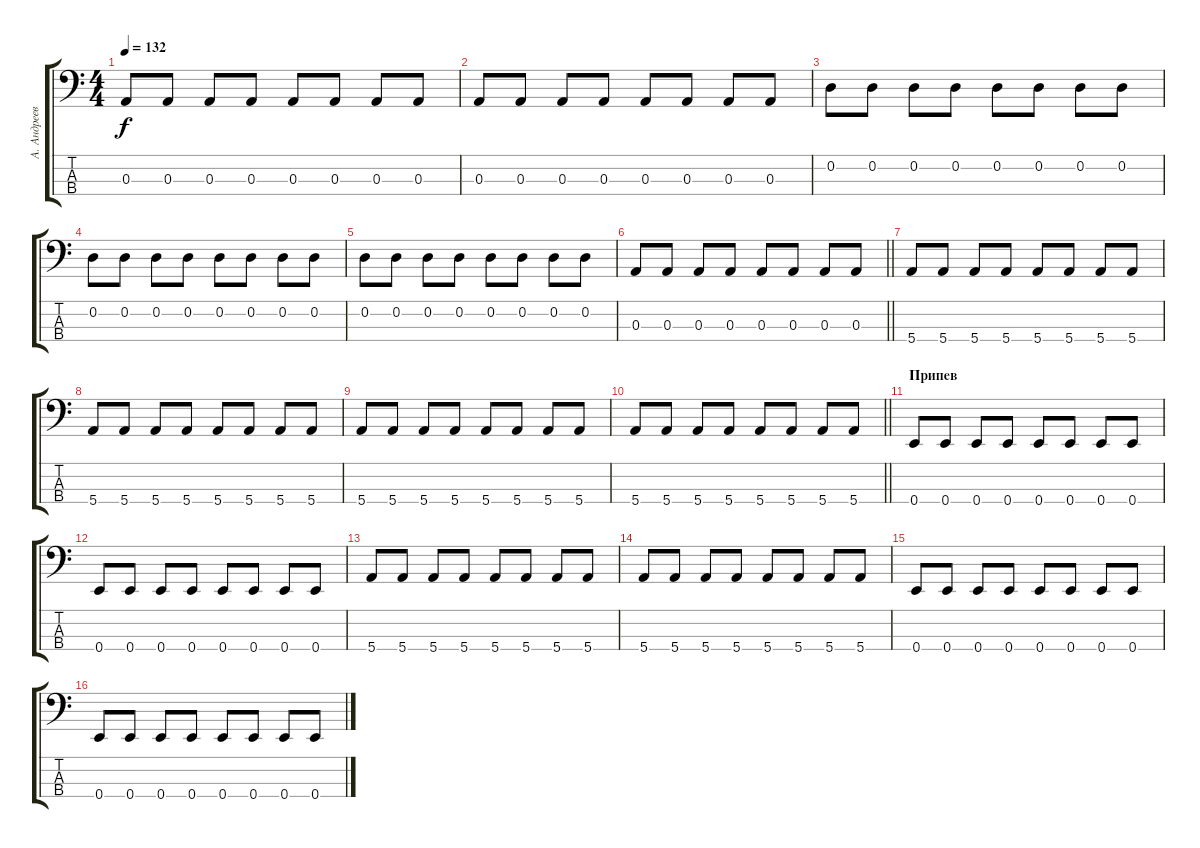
\track ("А. Андреев" "А. Андреев") {instrument electricbassfinger}
\staff {score tabs}
\tuning (G2 D2 A1 E1) {hide}
\ts (4 4)
\tempo 132
\clef f4
\ks c
0.3.8{dy f} 0.3.8 0.3.8 0.3.8 0.3.8 0.3.8 0.3.8 0.3.8 |
0.3.8 0.3.8 0.3.8 0.3.8 0.3.8 0.3.8 0.3.8 0.3.8 |
0.2.8 0.2.8 0.2.8 0.2.8 0.2.8 0.2.8 0.2.8 0.2.8 |
0.2.8 0.2.8 0.2.8 0.2.8 0.2.8 0.2.8 0.2.8 0.2.8 |
0.2.8 0.2.8 0.2.8 0.2.8 0.2.8 0.2.8 0.2.8 0.2.8 |
\barLineRight lightlight
0.3.8 0.3.8 0.3.8 0.3.8 0.3.8 0.3.8 0.3.8 0.3.8 |
\section ("" "")
5.4.8 5.4.8 5.4.8 5.4.8 5.4.8 5.4.8 5.4.8 5.4.8 |
5.4.8 5.4.8 5.4.8 5.4.8 5.4.8 5.4.8 5.4.8 5.4.8 |
5.4.8 5.4.8 5.4.8 5.4.8 5.4.8 5.4.8 5.4.8 5.4.8 |
\barLineRight lightlight
5.4.8 5.4.8 5.4.8 5.4.8 5.4.8 5.4.8 5.4.8 5.4.8 |
\section ("" "Припев")
0.4.8 0.4.8 0.4.8 0.4.8 0.4.8 0.4.8 0.4.8 0.4.8 |
0.4.8 0.4.8 0.4.8 0.4.8 0.4.8 0.4.8 0.4.8 0.4.8 |
5.4.8 5.4.8 5.4.8 5.4.8 5.4.8 5.4.8 5.4.8 5.4.8 |
5.4.8 5.4.8 5.4.8 5.4.8 5.4.8 5.4.8 5.4.8 5.4.8 |
0.4.8 0.4.8 0.4.8 0.4.8 0.4.8 0.4.8 0.4.8 0.4.8 |
0.4.8 0.4.8 0.4.8 0.4.8 0.4.8 0.4.8 0.4.8 0.4.8
